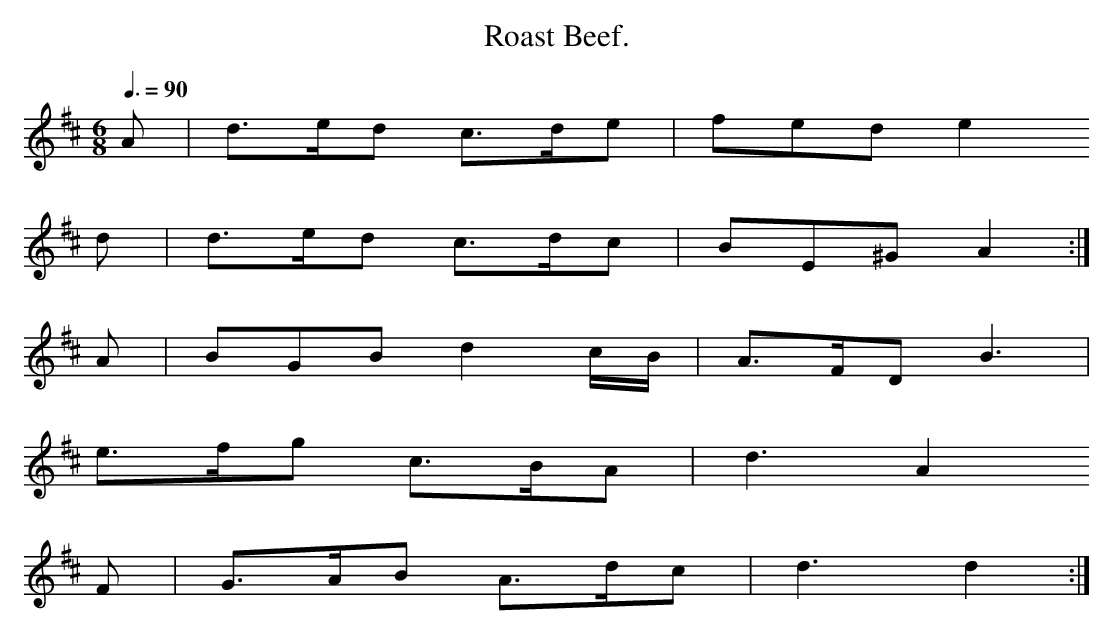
X:1
T:Roast Beef.
M:6/8
L:1/8
Q:3/8=90
K:D
A | d>ed c>de | fed e2
d | d>ed c>dc | BE^G A2 :|
A | BGB d2c/B/ | A>FD B3 |
 e>fg c>BA | d3 A2
F | G>AB A>dc | d3 d2 :|
